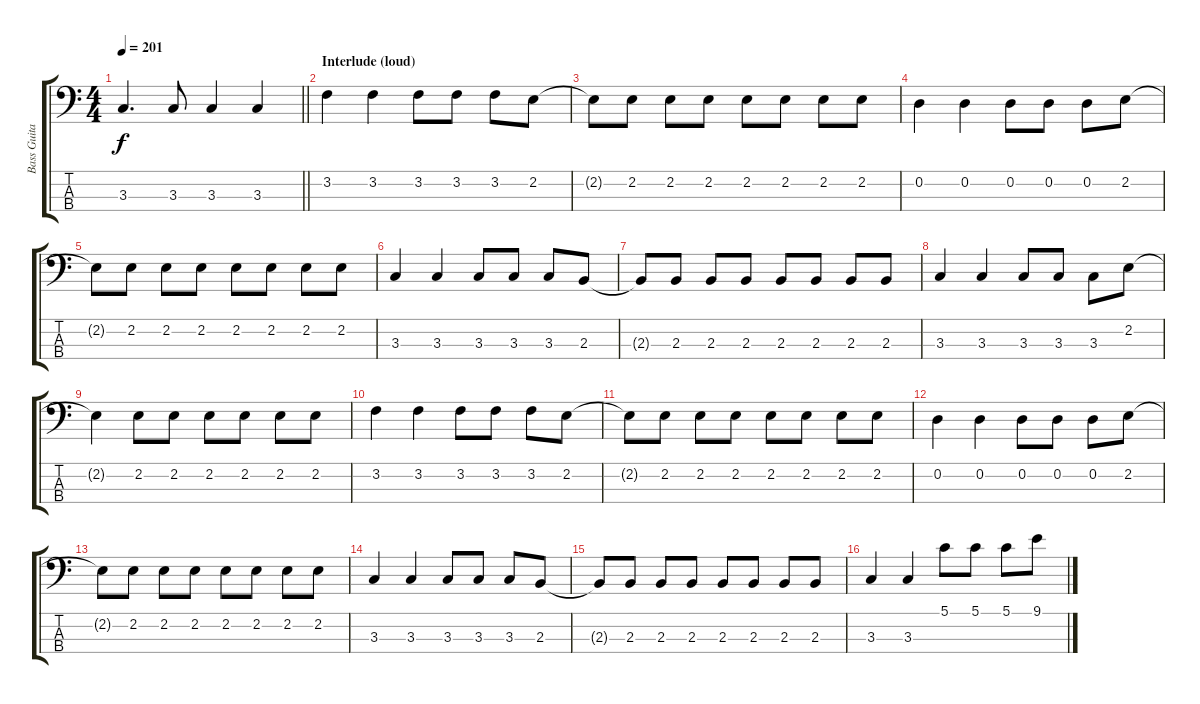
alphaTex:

\track ("Bass Guitar" "Bass Guita") {instrument electricbassfinger}
\staff {score tabs}
\tuning (G2 D2 A1 D1) {hide}
\ts (4 4)
\tempo 201
\clef f4
\barLineRight lightlight
\ks c
3.3{t}.4{d dy f} 3.3.8 3.3.4 3.3.4 |
\section ("" "Interlude (loud)")
3.2.4 3.2.4 3.2.8 3.2.8 3.2.8 2.2.8 |
2.2{t}.8 2.2.8 2.2.8 2.2.8 2.2.8 2.2.8 2.2.8 2.2.8 |
0.2.4 0.2.4 0.2.8 0.2.8 0.2.8 2.2.8 |
2.2{t}.8 2.2.8 2.2.8 2.2.8 2.2.8 2.2.8 2.2.8 2.2.8 |
3.3.4 3.3.4 3.3.8 3.3.8 3.3.8 2.3.8 |
2.3{t}.8 2.3.8 2.3.8 2.3.8 2.3.8 2.3.8 2.3.8 2.3.8 |
3.3.4 3.3.4 3.3.8 3.3.8 3.3.8 2.2.8 |
2.2{t}.4 2.2.8 2.2.8 2.2.8 2.2.8 2.2.8 2.2.8 |
3.2.4 3.2.4 3.2.8 3.2.8 3.2.8 2.2.8 |
2.2{t}.8 2.2.8 2.2.8 2.2.8 2.2.8 2.2.8 2.2.8 2.2.8 |
0.2.4 0.2.4 0.2.8 0.2.8 0.2.8 2.2.8 |
2.2{t}.8 2.2.8 2.2.8 2.2.8 2.2.8 2.2.8 2.2.8 2.2.8 |
3.3.4 3.3.4 3.3.8 3.3.8 3.3.8 2.3.8 |
2.3{t}.8 2.3.8 2.3.8 2.3.8 2.3.8 2.3.8 2.3.8 2.3.8 |
3.3.4 3.3.4 5.1.8 5.1.8 5.1.8 9.1.8
